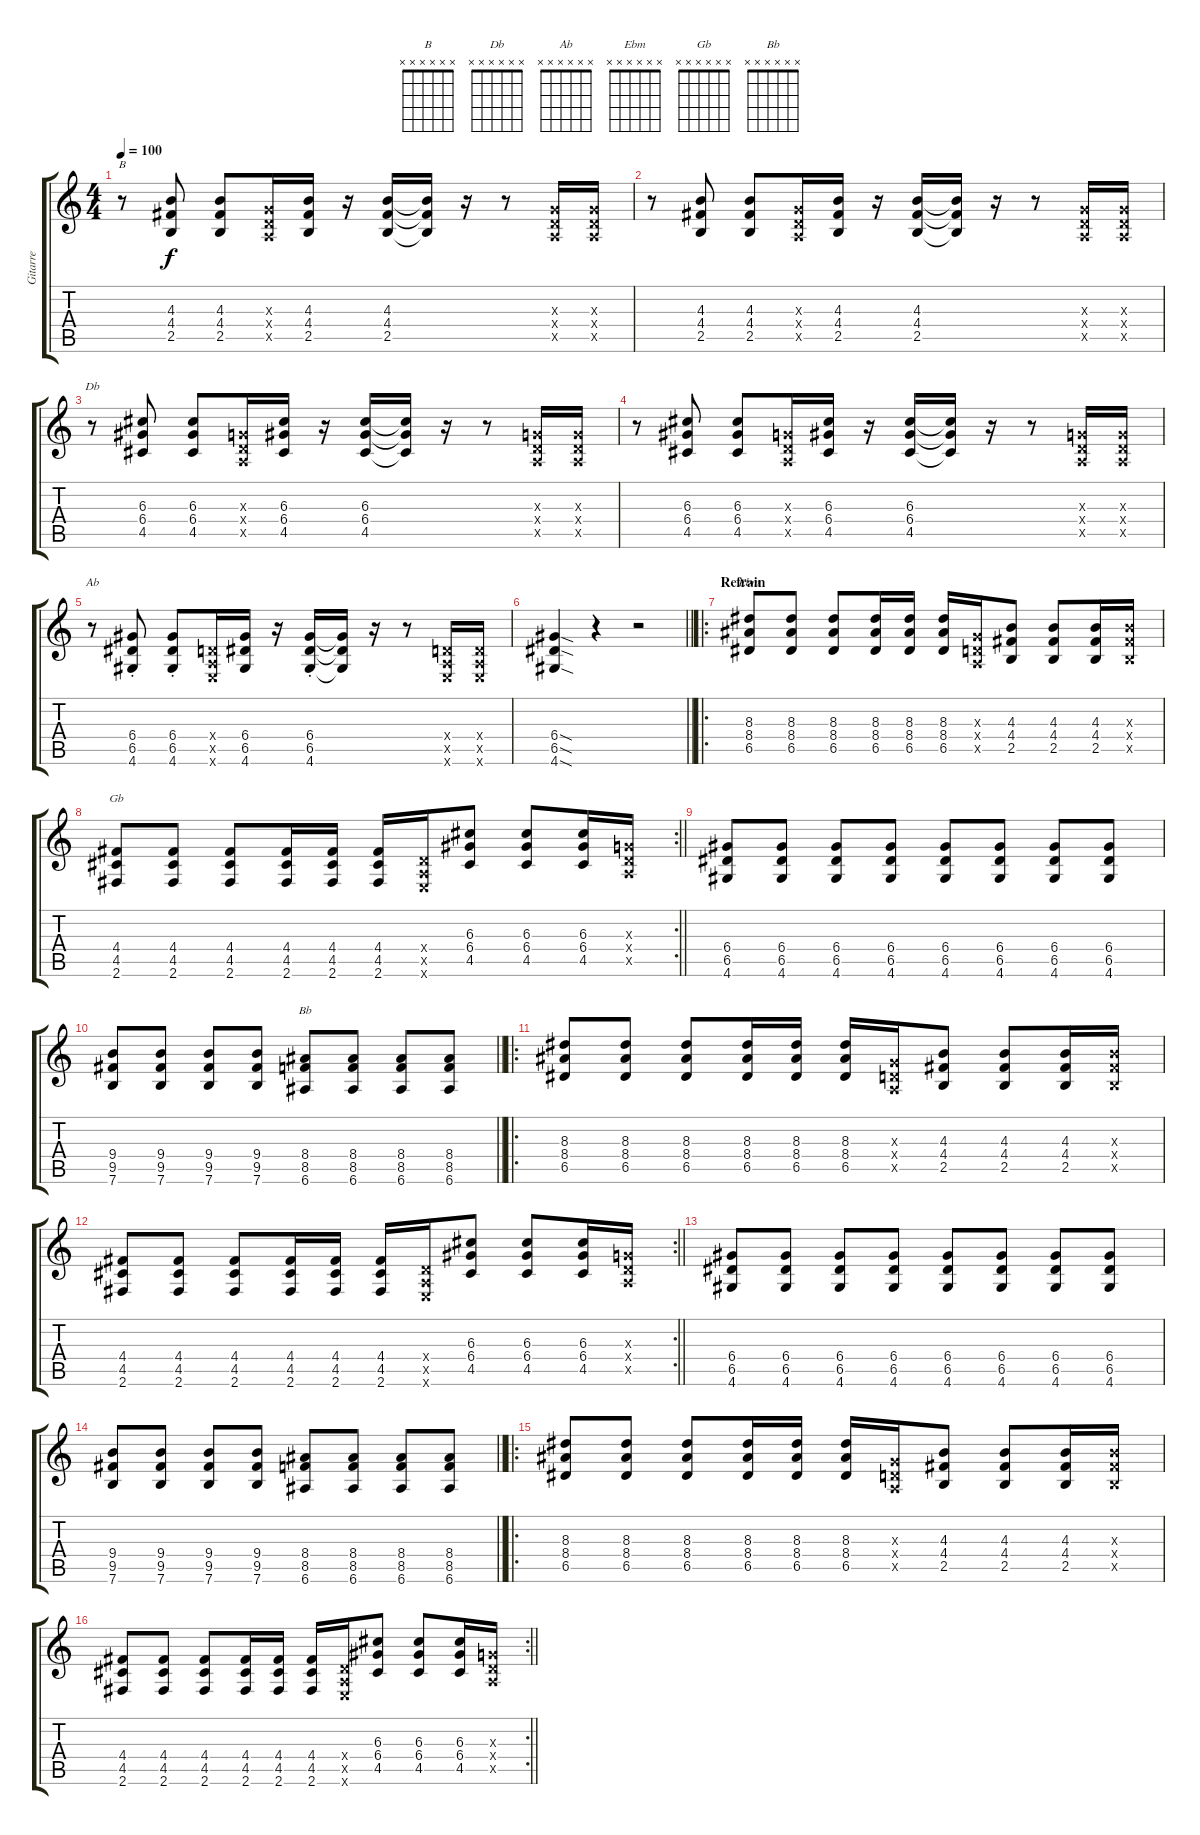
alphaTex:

\track ("Gitarre" "Gitarre") {instrument distortionguitar}
\staff {score tabs}
\tuning (E4 B3 G3 D3 A2 E2) {hide}
\chord ("B" x x x x x x)
\chord ("Db" x x x x x x)
\chord ("Ab" x x x x x x)
\chord ("Ebm" x x x x x x)
\chord ("Gb" x x x x x x)
\chord ("Bb" x x x x x x)
\ts (4 4)
\tempo 100
\clef g2
\ks c
r.8{ch "B" dy f} (4.3 4.4 2.5).8 (4.3 4.4 2.5).8 (0.3{x} 0.4{x} 0.5{x}).16 (4.3 4.4 2.5).16 r.16 (4.3 4.4 2.5).16 (4.3{t} 4.4{t} 2.5{t}).16 r.16 r.8 (0.3{x} 0.4{x} 0.5{x}).16 (0.3{x} 0.4{x} 0.5{x}).16 |
r.8 (4.3 4.4 2.5).8 (4.3 4.4 2.5).8 (0.3{x} 0.4{x} 0.5{x}).16 (4.3 4.4 2.5).16 r.16 (4.3 4.4 2.5).16 (4.3{t} 4.4{t} 2.5{t}).16 r.16 r.8 (0.3{x} 0.4{x} 0.5{x}).16 (0.3{x} 0.4{x} 0.5{x}).16 |
r.8{ch "Db"} (6.3 6.4 4.5).8 (6.3 6.4 4.5).8 (0.3{x} 0.4{x} 0.5{x}).16 (6.3 6.4 4.5).16 r.16 (6.3 6.4 4.5).16 (6.3{t} 6.4{t} 4.5{t}).16 r.16 r.8 (0.3{x} 0.4{x} 0.5{x}).16 (0.3{x} 0.4{x} 0.5{x}).16 |
r.8 (6.3 6.4 4.5).8 (6.3 6.4 4.5).8 (0.3{x} 0.4{x} 0.5{x}).16 (6.3 6.4 4.5).16 r.16 (6.3 6.4 4.5).16 (6.3{t} 6.4{t} 4.5{t}).16 r.16 r.8 (0.3{x} 0.4{x} 0.5{x}).16 (0.3{x} 0.4{x} 0.5{x}).16 |
r.8{ch "Ab"} (6.4 6.5 4.6{st}).8 (6.4 6.5 4.6{st}).8 (0.4{x} 0.5{x} 0.6{x}).16 (6.4 6.5 4.6).16 r.16 (6.4 6.5{st} 4.6{st}).16 (6.4{t} 6.5{t} 4.6{t}).16 r.16 r.8 (0.4{x} 0.5{x} 0.6{x}).16 (0.4{x} 0.5{x} 0.6{x}).16 |
\barLineRight lightlight
(6.4{sod} 6.5{sod} 4.6{sod}).4 r.4 r.2 |
\ro
\section ("" "Refrain")
(8.3 8.4 6.5).8{ch "Ebm"} (8.3 8.4 6.5).8 (8.3 8.4 6.5).8 (8.3 8.4 6.5).16 (8.3 8.4 6.5).16 (8.3 8.4 6.5).16 (0.3{x} 0.4{x} 0.5{x}).16 (4.3 4.4 2.5).8 (4.3 4.4 2.5).8 (4.3 4.4 2.5).16 (4.3{x} 4.4{x} 2.5{x}).16 |
\rc 2
\barLineRight lightlight
(4.4 4.5 2.6).8{ch "Gb"} (4.4 4.5 2.6).8 (4.4 4.5 2.6).8 (4.4 4.5 2.6).16 (4.4 4.5 2.6).16 (4.4 4.5 2.6).16 (0.4{x} 0.5{x} 0.6{x}).16 (6.3 6.4 4.5).8 (6.3 6.4 4.5).8 (6.3 6.4 4.5).16 (0.3{x} 0.4{x} 0.5{x}).16 |
(6.4 6.5 4.6).8 (6.4 6.5 4.6).8 (6.4 6.5 4.6).8 (6.4 6.5 4.6).8 (6.4 6.5 4.6).8 (6.4 6.5 4.6).8 (6.4 6.5 4.6).8 (6.4 6.5 4.6).8 |
\barLineRight lightlight
(9.4 9.5 7.6).8 (9.4 9.5 7.6).8 (9.4 9.5 7.6).8 (9.4 9.5 7.6).8 (8.4 8.5 6.6).8{ch "Bb"} (8.4 8.5 6.6).8 (8.4 8.5 6.6).8 (8.4 8.5 6.6).8 |
\ro
(8.3 8.4 6.5).8 (8.3 8.4 6.5).8 (8.3 8.4 6.5).8 (8.3 8.4 6.5).16 (8.3 8.4 6.5).16 (8.3 8.4 6.5).16 (0.3{x} 0.4{x} 0.5{x}).16 (4.3 4.4 2.5).8 (4.3 4.4 2.5).8 (4.3 4.4 2.5).16 (4.3{x} 4.4{x} 2.5{x}).16 |
\rc 2
\barLineRight lightlight
(4.4 4.5 2.6).8 (4.4 4.5 2.6).8 (4.4 4.5 2.6).8 (4.4 4.5 2.6).16 (4.4 4.5 2.6).16 (4.4 4.5 2.6).16 (0.4{x} 0.5{x} 0.6{x}).16 (6.3 6.4 4.5).8 (6.3 6.4 4.5).8 (6.3 6.4 4.5).16 (0.3{x} 0.4{x} 0.5{x}).16 |
(6.4 6.5 4.6).8 (6.4 6.5 4.6).8 (6.4 6.5 4.6).8 (6.4 6.5 4.6).8 (6.4 6.5 4.6).8 (6.4 6.5 4.6).8 (6.4 6.5 4.6).8 (6.4 6.5 4.6).8 |
\barLineRight lightlight
(9.4 9.5 7.6).8 (9.4 9.5 7.6).8 (9.4 9.5 7.6).8 (9.4 9.5 7.6).8 (8.4 8.5 6.6).8 (8.4 8.5 6.6).8 (8.4 8.5 6.6).8 (8.4 8.5 6.6).8 |
\ro
(8.3 8.4 6.5).8 (8.3 8.4 6.5).8 (8.3 8.4 6.5).8 (8.3 8.4 6.5).16 (8.3 8.4 6.5).16 (8.3 8.4 6.5).16 (0.3{x} 0.4{x} 0.5{x}).16 (4.3 4.4 2.5).8 (4.3 4.4 2.5).8 (4.3 4.4 2.5).16 (4.3{x} 4.4{x} 2.5{x}).16 |
\rc 2
\barLineRight lightlight
(4.4 4.5 2.6).8 (4.4 4.5 2.6).8 (4.4 4.5 2.6).8 (4.4 4.5 2.6).16 (4.4 4.5 2.6).16 (4.4 4.5 2.6).16 (0.4{x} 0.5{x} 0.6{x}).16 (6.3 6.4 4.5).8 (6.3 6.4 4.5).8 (6.3 6.4 4.5).16 (0.3{x} 0.4{x} 0.5{x}).16
